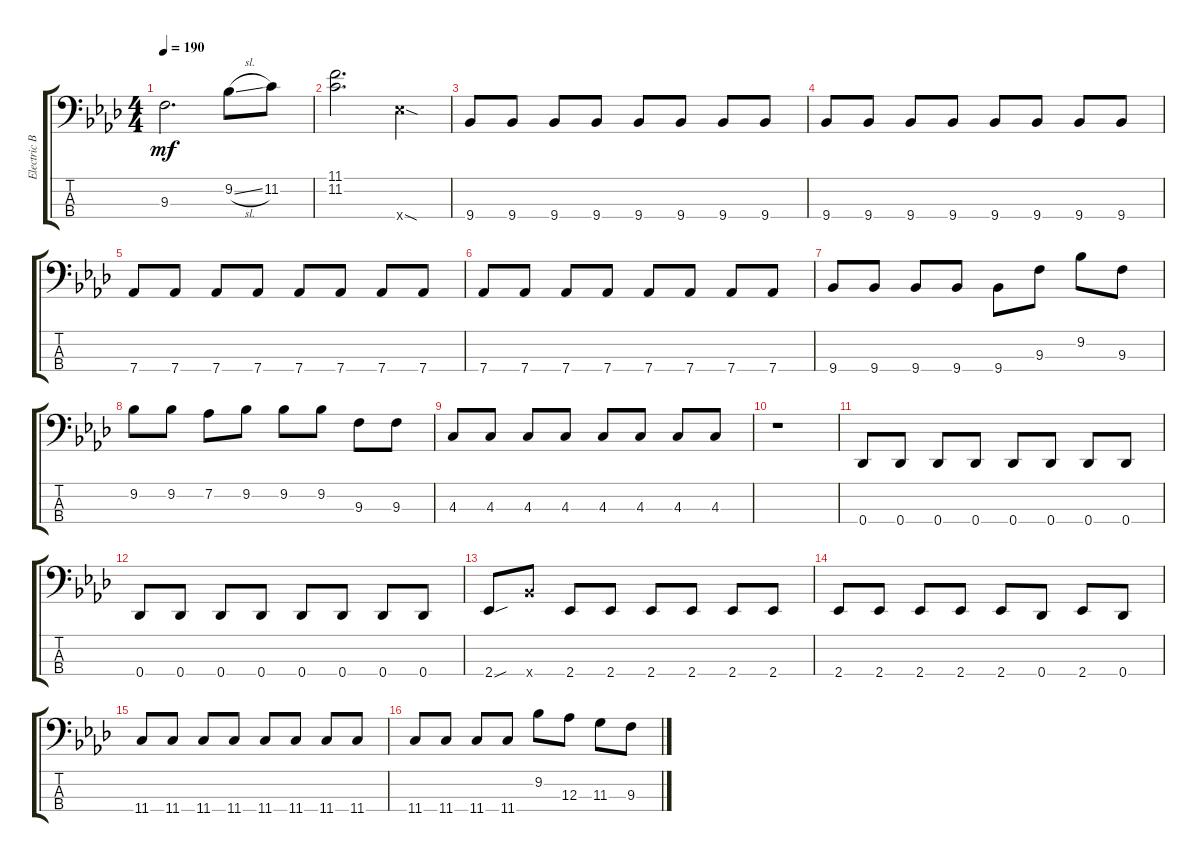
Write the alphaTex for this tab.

\track ("Electric Bass" "Electric B") {instrument electricbassfinger}
\staff {score tabs}
\tuning (Gb2 Db2 Ab1 Db1) {hide}
\ts (4 4)
\tempo 190
\clef f4
\ks ab
9.3.2{d dy mf} 9.2{sl}.8 11.2.8 |
(11.1 11.2).2{d} 14.4{sod x}.4 |
9.4.8 9.4.8 9.4.8 9.4.8 9.4.8 9.4.8 9.4.8 9.4.8 |
9.4.8 9.4.8 9.4.8 9.4.8 9.4.8 9.4.8 9.4.8 9.4.8 |
7.4.8 7.4.8 7.4.8 7.4.8 7.4.8 7.4.8 7.4.8 7.4.8 |
7.4.8 7.4.8 7.4.8 7.4.8 7.4.8 7.4.8 7.4.8 7.4.8 |
9.4.8 9.4.8 9.4.8 9.4.8 9.4.8 9.3.8 9.2.8 9.3.8 |
9.2.8 9.2.8 7.2.8 9.2.8 9.2.8 9.2.8 9.3.8 9.3.8 |
4.3.8 4.3.8 4.3.8 4.3.8 4.3.8 4.3.8 4.3.8 4.3.8 |
r.1 |
0.4.8 0.4.8 0.4.8 0.4.8 0.4.8 0.4.8 0.4.8 0.4.8 |
0.4.8 0.4.8 0.4.8 0.4.8 0.4.8 0.4.8 0.4.8 0.4.8 |
2.4{sou}.8 9.4{x}.8 2.4.8 2.4.8 2.4.8 2.4.8 2.4.8 2.4.8 |
2.4.8 2.4.8 2.4.8 2.4.8 2.4.8 0.4.8 2.4.8 0.4.8 |
11.4.8 11.4.8 11.4.8 11.4.8 11.4.8 11.4.8 11.4.8 11.4.8 |
11.4.8 11.4.8 11.4.8 11.4.8 9.2.8 12.3.8 11.3.8 9.3.8
